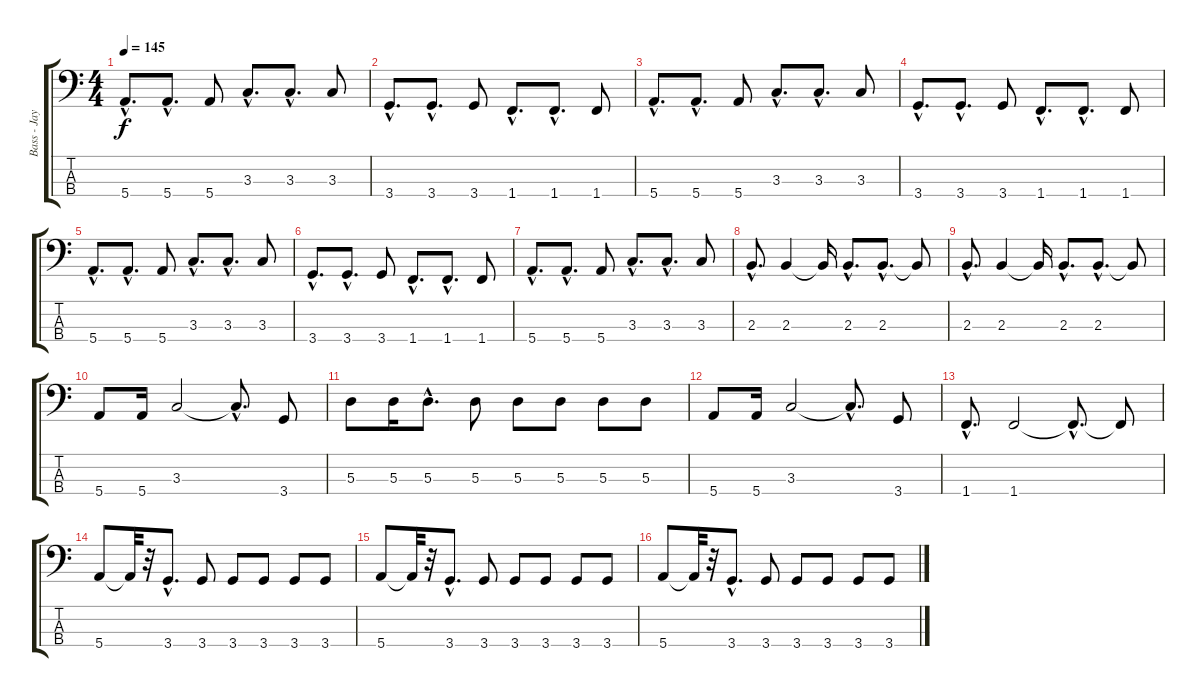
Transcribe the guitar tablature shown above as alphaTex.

\track ("Bass - Jay Bentley" "Bass - Jay") {instrument electricbasspick}
\staff {score tabs}
\tuning (G2 D2 A1 E1) {hide}
\ts (4 4)
\tempo 145
\clef f4
\ks c
5.4{hac}.8{d dy f} 5.4{hac}.8{d} 5.4.8 3.3{hac}.8{d} 3.3{hac}.8{d} 3.3.8 |
3.4{hac}.8{d} 3.4{hac}.8{d} 3.4.8 1.4{hac}.8{d} 1.4{hac}.8{d} 1.4.8 |
5.4{hac}.8{d} 5.4{hac}.8{d} 5.4.8 3.3{hac}.8{d} 3.3{hac}.8{d} 3.3.8 |
3.4{hac}.8{d} 3.4{hac}.8{d} 3.4.8 1.4{hac}.8{d} 1.4{hac}.8{d} 1.4.8 |
5.4{hac}.8{d} 5.4{hac}.8{d} 5.4.8 3.3{hac}.8{d} 3.3{hac}.8{d} 3.3.8 |
3.4{hac}.8{d} 3.4{hac}.8{d} 3.4.8 1.4{hac}.8{d} 1.4{hac}.8{d} 1.4.8 |
5.4{hac}.8{d} 5.4{hac}.8{d} 5.4.8 3.3{hac}.8{d} 3.3{hac}.8{d} 3.3.8 |
2.3{hac}.8{d} 2.3.4 2.3{t}.16 2.3{hac}.8{d} 2.3{hac}.8{d} 2.3{t}.8 |
2.3{hac}.8{d} 2.3.4 2.3{t}.16 2.3{hac}.8{d} 2.3{hac}.8{d} 2.3{t}.8 |
5.4.8 5.4.16 3.3.2 3.3{hac t}.8{d} 3.4.8 |
5.3.8 5.3.16 5.3{hac}.8{d} 5.3.8 5.3.8 5.3.8 5.3.8 5.3.8 |
5.4.8 5.4.16 3.3.2 3.3{hac t}.8{d} 3.4.8 |
1.4{hac}.8{d} 1.4.2 1.4{hac t}.8{d} 1.4{t}.8 |
5.4.8 5.4{t}.32 r.32 3.4{hac}.8{d} 3.4.8 3.4.8 3.4.8 3.4.8 3.4.8 |
5.4.8 5.4{t}.32 r.32 3.4{hac}.8{d} 3.4.8 3.4.8 3.4.8 3.4.8 3.4.8 |
5.4.8 5.4{t}.32 r.32 3.4{hac}.8{d} 3.4.8 3.4.8 3.4.8 3.4.8 3.4.8
